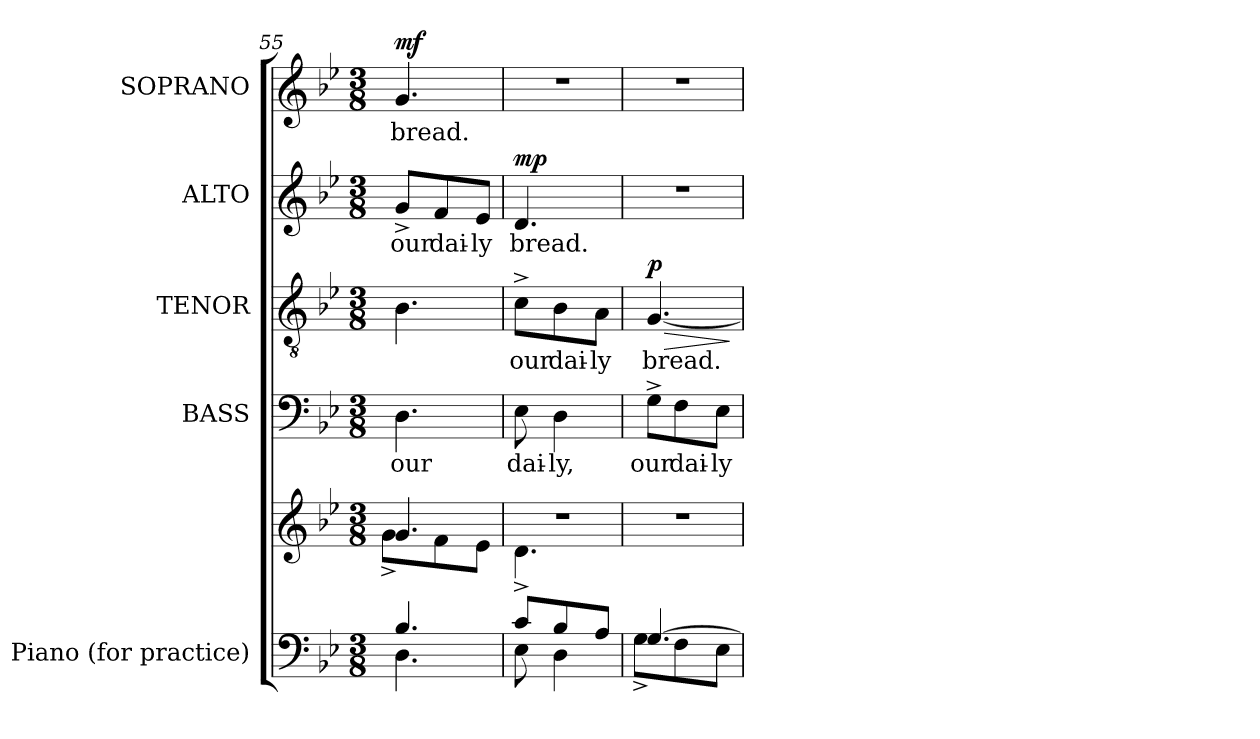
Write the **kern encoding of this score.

**kern	**kern	**kern	**text	**kern	**text	**dynam	**kern	**text	**dynam	**kern	**text	**dynam
*part5	*part5	*part4	*part4	*part3	*part3	*part3	*part2	*part2	*part2	*part1	*part1	*part1
*staff6	*staff5	*staff4	*staff4	*staff3	*staff3	*staff3	*staff2	*staff2	*staff2	*staff1	*staff1	*staff1
*I"Piano      (for practice)	*	*I"BASS	*	*I"TENOR	*	*	*I"ALTO	*	*	*I"SOPRANO	*	*
*I'Pno.	*	*I'B.	*	*I'T.	*	*	*I'A.	*	*	*I'S.	*	*
*clefF4	*clefG2	*clefF4	*	*clefGv2	*	*	*clefG2	*	*	*clefG2	*	*
*	*	*	*	*ITrd7c12	*	*	*	*	*	*	*	*
*k[b-e-]	*k[b-e-]	*k[b-e-]	*	*k[b-e-]	*	*	*k[b-e-]	*	*	*k[b-e-]	*	*
*B-:	*B-:	*B-:	*	*B-:	*	*	*B-:	*	*	*B-:	*	*
*M3/8	*M3/8	*M3/8	*	*M3/8	*	*	*M3/8	*	*	*M3/8	*	*
=55	=55	=55	=55	=55	=55	=55	=55	=55	=55	=55	=55	=55
*^	*^	*	*	*	*	*	*	*	*	*	*	*
!	!	!	!	!	!LO:LY:b:color=#000000	!	!	!	!	!	!	!	!	!
!	!	!	!	!	!	!	!	!	!	!LO:LY:b:color=#000000	!	!	!	!
!	!	!	!	!	!	!	!	!	!	!	!	!	!LO:LY:b:color=#000000	!
4.B-i/	4.Di\	4.gi/	8g^i\L	4.Di\	our	4.BB-i\	.	.	8g^i/L	our	.	4.gi/	bread.	mf
!	!	!	!	!	!	!	!	!	!	!LO:LY:b:color=#000000	!	!	!	!
.	.	.	8fi\	.	.	.	.	.	8fi/	dai-	.	.	.	.
!	!	!	!	!	!	!	!	!	!	!LO:LY:b:color=#000000	!	!	!	!
.	.	.	8e-i\J	.	.	.	.	.	8e-i/J	-ly	.	.	.	.
=56	=56	=56	=56	=56	=56	=56	=56	=56	=56	=56	=56	=56	=56	=56
!	!	!LO:N:vis=1	!	!	!	!	!	!	!	!	!	!	!	!
!	!	!	!	!	!LO:LY:b:color=#000000	!	!	!	!	!	!	!	!	!
!	!	!	!	!	!	!	!LO:LY:b:color=#000000	!	!	!	!	!	!	!
!	!	!	!	!	!	!	!	!	!	!LO:LY:b:color=#000000	!	!LO:N:vis=1	!	!
8c^i/L	8E-i\	4.r	4.di\	8E-i\	dai-	8C^i\L	our	.	4.di/	bread.	mp	4.r	.	.
!	!	!	!	!	!LO:LY:b:color=#000000	!	!	!	!	!	!	!	!	!
!	!	!	!	!	!	!	!LO:LY:b:color=#000000	!	!	!	!	!	!	!
8B-i/	4Di\	.	.	4Di\	-ly,	8BB-i\	dai-	.	.	.	.	.	.	.
!	!	!	!	!	!	!	!LO:LY:b:color=#000000	!	!	!	!	!	!	!
8Ai/J	.	.	.	.	.	8AAi\J	-ly	.	.	.	.	.	.	.
*	*	*v	*v	*	*	*	*	*	*	*	*	*	*	*
=57	=57	=57	=57	=57	=57	=57	=57	=57	=57	=57	=57	=57	=57
!	!	!LO:N:vis=1	!	!	!	!	!	!	!	!	!	!	!
!	!	!	!	!LO:LY:b:color=#000000	!	!	!	!	!	!	!	!	!
!	!	!	!	!	!	!LO:LY:b:color=#000000	!LO:HP:b	!LO:N:vis=1	!	!	!LO:N:vis=1	!	!
[4.Gi/	8G^i\L	4.r	8G^i\L	our	[4.GGi/	bread.	> p	4.r	.	.	4.r	.	.
!	!	!	!	!LO:LY:b:color=#000000	!	!	!	!	!	!	!	!	!
.	8Fi\	.	8Fi\	dai-	.	.	.	.	.	.	.	.	.
!	!	!	!	!LO:LY:b:color=#000000	!	!	!	!	!	!	!	!	!
.	8E-i\J	.	8E-i\J	-ly	.	.	.	.	.	.	.	.	.
*v	*v	*	*	*	*	*	*	*	*	*	*	*	*
.	.	.	.	.	.	]	.	.	.	.	.	.
=	=	=	=	=	=	=	=	=	=	=	=	=
*-	*-	*-	*-	*-	*-	*-	*-	*-	*-	*-	*-	*-
